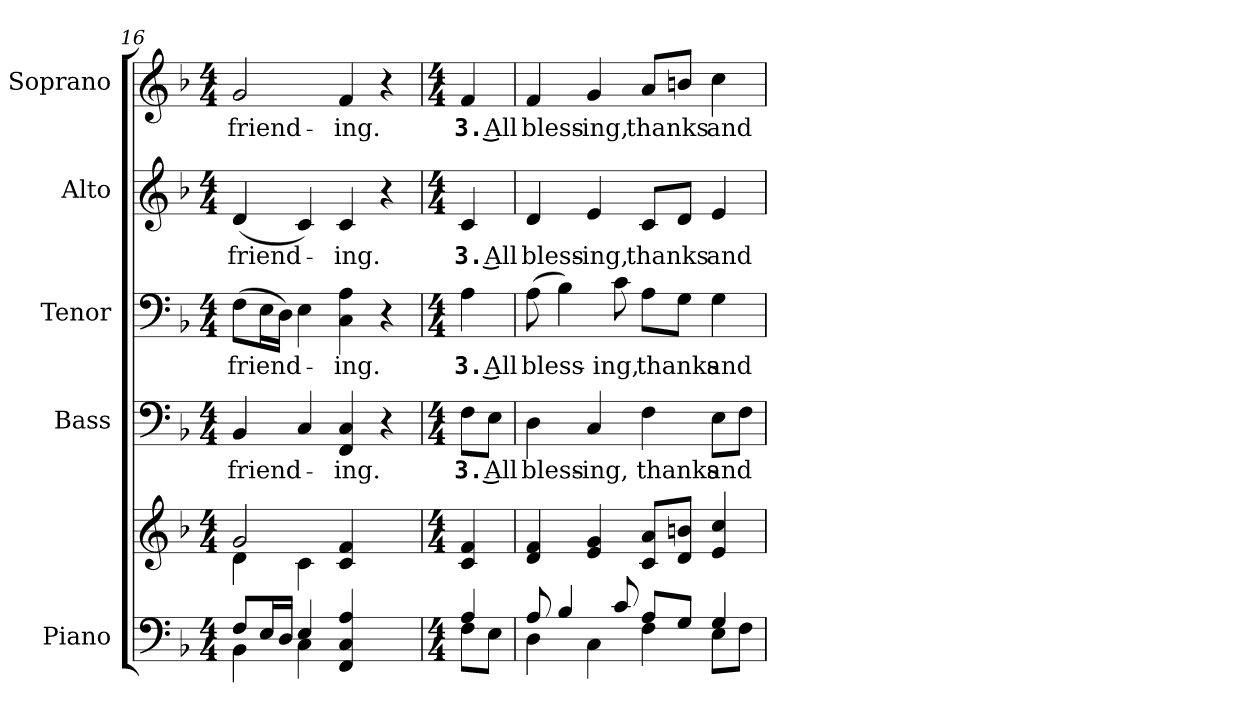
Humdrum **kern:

**kern	**kern	**kern	**text	**kern	**text	**kern	**text	**kern	**text
*part5	*part5	*part4	*part4	*part3	*part3	*part2	*part2	*part1	*part1
*staff6	*staff5	*staff4	*staff4	*staff3	*staff3	*staff2	*staff2	*staff1	*staff1
*I"Piano	*	*I"Bass	*	*I"Tenor	*	*I"Alto	*	*I"Soprano	*
*I'Pno.	*	*I'B.	*	*I'T.	*	*I'A.	*	*I'S.	*
*clefF4	*clefG2	*clefF4	*	*clefF4	*	*clefG2	*	*clefG2	*
*k[b-]	*k[b-]	*k[b-]	*	*k[b-]	*	*k[b-]	*	*k[b-]	*
*F:	*F:	*F:	*	*F:	*	*F:	*	*F:	*
*M4/4	*M4/4	*M4/4	*	*M4/4	*	*M4/4	*	*M4/4	*
=16	=16	=16	=16	=16	=16	=16	=16	=16	=16
*^	*^	*	*	*	*	*	*	*	*
!	!	!	!	!	!LO:LY:b:color=#000000	!	!	!	!	!	!
!	!	!	!	!	!	!	!LO:LY:b:color=#000000	!	!	!	!
!	!	!	!	!	!	!	!	!	!LO:LY:b:color=#000000	!	!
!	!	!	!	!	!	!	!	!	!	!	!LO:LY:b:color=#000000
8Fi/L	4BB-i\	2gi/	4di\	4BB-i/	-friend-	(8Fi\L	-friend-	(4di/	-friend-	2gi/	-friend-
16Ei/L	.	.	.	.	.	16Ei\L	.	.	.	.	.
16Di/JJ	.	.	.	.	.	16Di\JJ)	.	.	.	.	.
4Ei/	4Ci\	.	4ci\	4Ci/	.	4Ei\	.	4ci/)	.	.	.
!	!	!	!	!	!LO:LY:b:color=#000000	!	!	!	!	!	!
!	!	!	!	!	!	!	!LO:LY:b:color=#000000	!	!	!	!
!	!	!	!	!	!	!	!	!	!LO:LY:b:color=#000000	!	!
!	!	!	!	!	!	!	!	!	!	!	!LO:LY:b:color=#000000
4FFi/ 4Ci 4Ai	2ryy	4ci/ 4fi	2ryy	4FFi/ 4Ci	-ing.	4Ci\ 4Ai	-ing.	4ci/	-ing.	4fi/	-ing.
4ryy	.	4ryy	.	4r	.	4r	.	4r	.	4r	.
*	*	*v	*v	*	*	*	*	*	*	*	*
!!LO:PB:g=z
=	=	=	=	=	=	=	=	=	=	=
*M4/4	*	*M4/4	*M4/4	*	*M4/4	*	*M4/4	*	*M4/4	*
!	!	!	!	!LO:LY:b:color=#000000	!	!	!	!	!	!
!	!	!	!	!	!	!LO:LY:b:color=#000000	!	!	!	!
!	!	!	!	!	!	!	!	!LO:LY:b:color=#000000	!	!
!	!	!	!	!	!	!	!	!	!	!LO:LY:b:color=#000000
4Ai/	8Fi\L	4ci/ 4fi	8Fi\L	3. All	4Ai\	3. All	4ci/	3. All	4fi/	3. All
.	8Ei\J	.	8Ei\J	.	.	.	.	.	.	.
=1	=1	=1	=1	=1	=1	=1	=1	=1	=1	=1
!	!	!	!	!LO:LY:b:color=#000000	!	!	!	!	!	!
!	!	!	!	!	!	!LO:LY:b:color=#000000	!	!	!	!
!	!	!	!	!	!	!	!	!LO:LY:b:color=#000000	!	!
!	!	!	!	!	!	!	!	!	!	!LO:LY:b:color=#000000
8Ai/	4Di\	4di/ 4fi	4Di\	bless-	(8Ai\	bless-	4di/	bless-	4fi/	bless-
4B-i/	.	.	.	.	4B-i\)	.	.	.	.	.
!	!	!	!	!LO:LY:b:color=#000000	!	!	!	!	!	!
!	!	!	!	!	!	!	!	!LO:LY:b:color=#000000	!	!
!	!	!	!	!	!	!	!	!	!	!LO:LY:b:color=#000000
.	4Ci\	4ei/ 4gi	4Ci/	-ing,	.	.	4ei/	-ing,	4gi/	-ing,
!	!	!	!	!	!	!LO:LY:b:color=#000000	!	!	!	!
8ci/	.	.	.	.	8ci\	-ing,	.	.	.	.
!	!	!	!	!LO:LY:b:color=#000000	!	!	!	!	!	!
!	!	!	!	!	!	!LO:LY:b:color=#000000	!	!	!	!
!	!	!	!	!	!	!	!	!LO:LY:b:color=#000000	!	!
!	!	!	!	!	!	!	!	!	!	!LO:LY:b:color=#000000
8Ai/L	4Fi\	8ci/ 8aiL	4Fi\	thanks	8Ai\L	thanks	8ci/L	thanks	8ai/L	thanks
8Gi/J	.	8di/ 8bniJ	.	.	8Gi\J	.	8di/J	.	8bni/J	.
!	!	!	!	!LO:LY:b:color=#000000	!	!	!	!	!	!
!	!	!	!	!	!	!LO:LY:b:color=#000000	!	!	!	!
!	!	!	!	!	!	!	!	!LO:LY:b:color=#000000	!	!
!	!	!	!	!	!	!	!	!	!	!LO:LY:b:color=#000000
4Gi/	8Ei\L	4ei/ 4cci	8Ei\L	and	4Gi\	and	4ei/	and	4cci\	and
.	8Fi\J	.	8Fi\J	.	.	.	.	.	.	.
*v	*v	*	*	*	*	*	*	*	*	*
=	=	=	=	=	=	=	=	=	=
*-	*-	*-	*-	*-	*-	*-	*-	*-	*-
